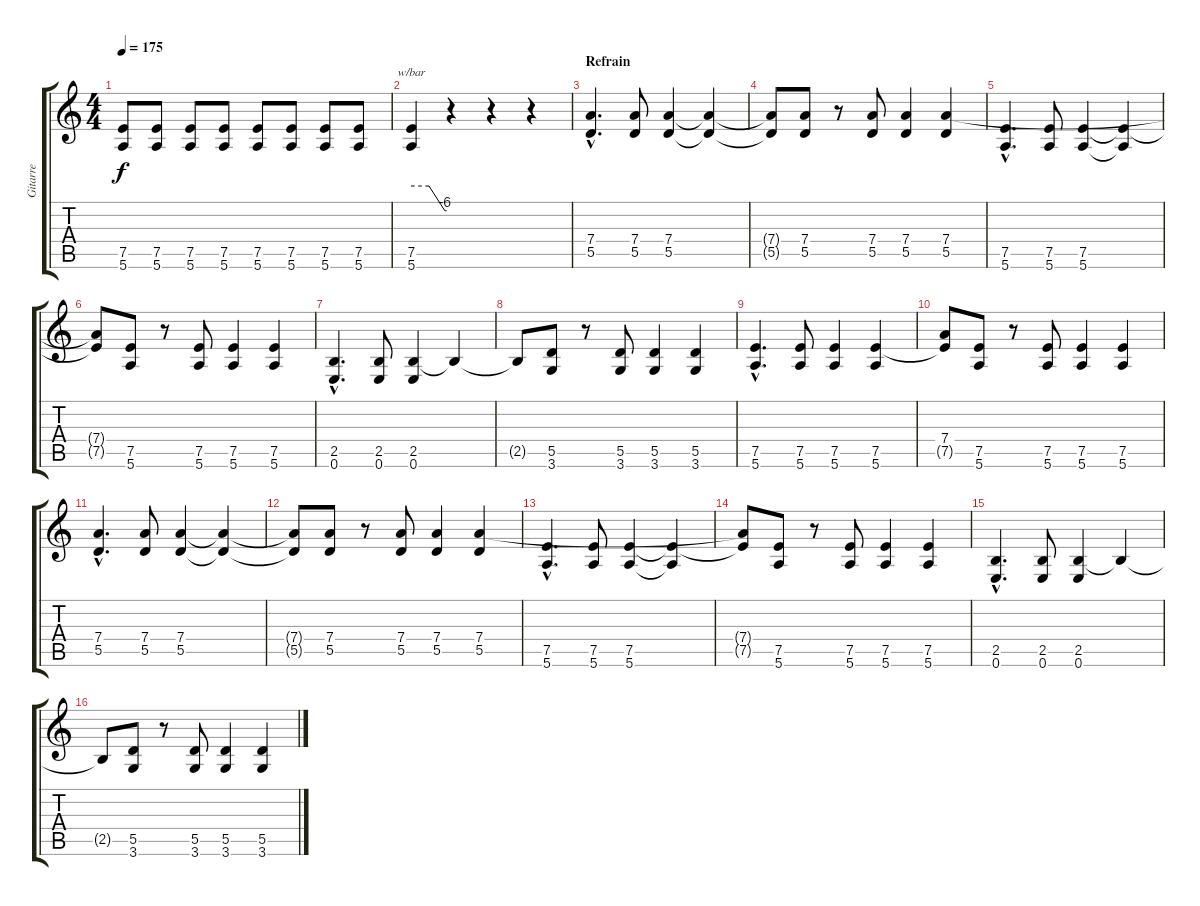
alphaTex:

\track ("Gitarre" "Gitarre") {instrument distortionguitar}
\staff {score tabs}
\tuning (E4 B3 G3 D3 A2 E2) {hide}
\ts (4 4)
\tempo 175
\clef g2
\ks c
(7.5 5.6).8{dy f instrument distortionguitar} (7.5 5.6).8 (7.5 5.6).8 (7.5 5.6).8{instrument distortionguitar} (7.5 5.6).8 (7.5 5.6).8 (7.5 5.6).8 (7.5 5.6).8 |
(7.5 5.6).4{tbe (custom default 0 0 30 0 57 -24 60 -24)} r.4 r.4 r.4 |
\section ("" "Refrain")
(7.4{hac} 5.5{hac}).4{d} (7.4 5.5).8 (7.4 5.5).4 (7.4{t} 5.5{t}).4 |
(7.4{t} 5.5{t}).8 (7.4 5.5).8 r.8 (7.4 5.5).8 (7.4 5.5).4 (7.4 5.5).4 |
(7.5{hac} 5.6{hac}).4{d} (7.5 5.6).8 (7.5 5.6).4 (7.5{t} 5.6{t}).4 |
(7.4{t} 7.5{t}).8 (7.5 5.6).8 r.8 (7.5 5.6).8 (7.5 5.6).4 (7.5 5.6).4 |
(2.5{hac} 0.6{hac}).4{d} (2.5 0.6).8 (2.5 0.6).4 2.5{t}.4 |
2.5{t}.8 (5.5 3.6).8 r.8 (5.5 3.6).8 (5.5 3.6).4 (5.5 3.6).4 |
(7.5{hac} 5.6{hac}).4{d} (7.5 5.6).8 (7.5 5.6).4 (7.5 5.6).4 |
(7.4 7.5{t}).8 (7.5 5.6).8 r.8 (7.5 5.6).8 (7.5 5.6).4 (7.5 5.6).4 |
(7.4{hac} 5.5{hac}).4{d} (7.4 5.5).8 (7.4 5.5).4 (7.4{t} 5.5{t}).4 |
(7.4{t} 5.5{t}).8 (7.4 5.5).8 r.8 (7.4 5.5).8 (7.4 5.5).4 (7.4 5.5).4 |
(7.5{hac} 5.6{hac}).4{d} (7.5 5.6).8 (7.5 5.6).4 (7.5{t} 5.6{t}).4 |
(7.4{t} 7.5{t}).8 (7.5 5.6).8 r.8 (7.5 5.6).8 (7.5 5.6).4 (7.5 5.6).4 |
(2.5{hac} 0.6{hac}).4{d} (2.5 0.6).8 (2.5 0.6).4 2.5{t}.4 |
2.5{t}.8 (5.5 3.6).8 r.8 (5.5 3.6).8 (5.5 3.6).4 (5.5 3.6).4
